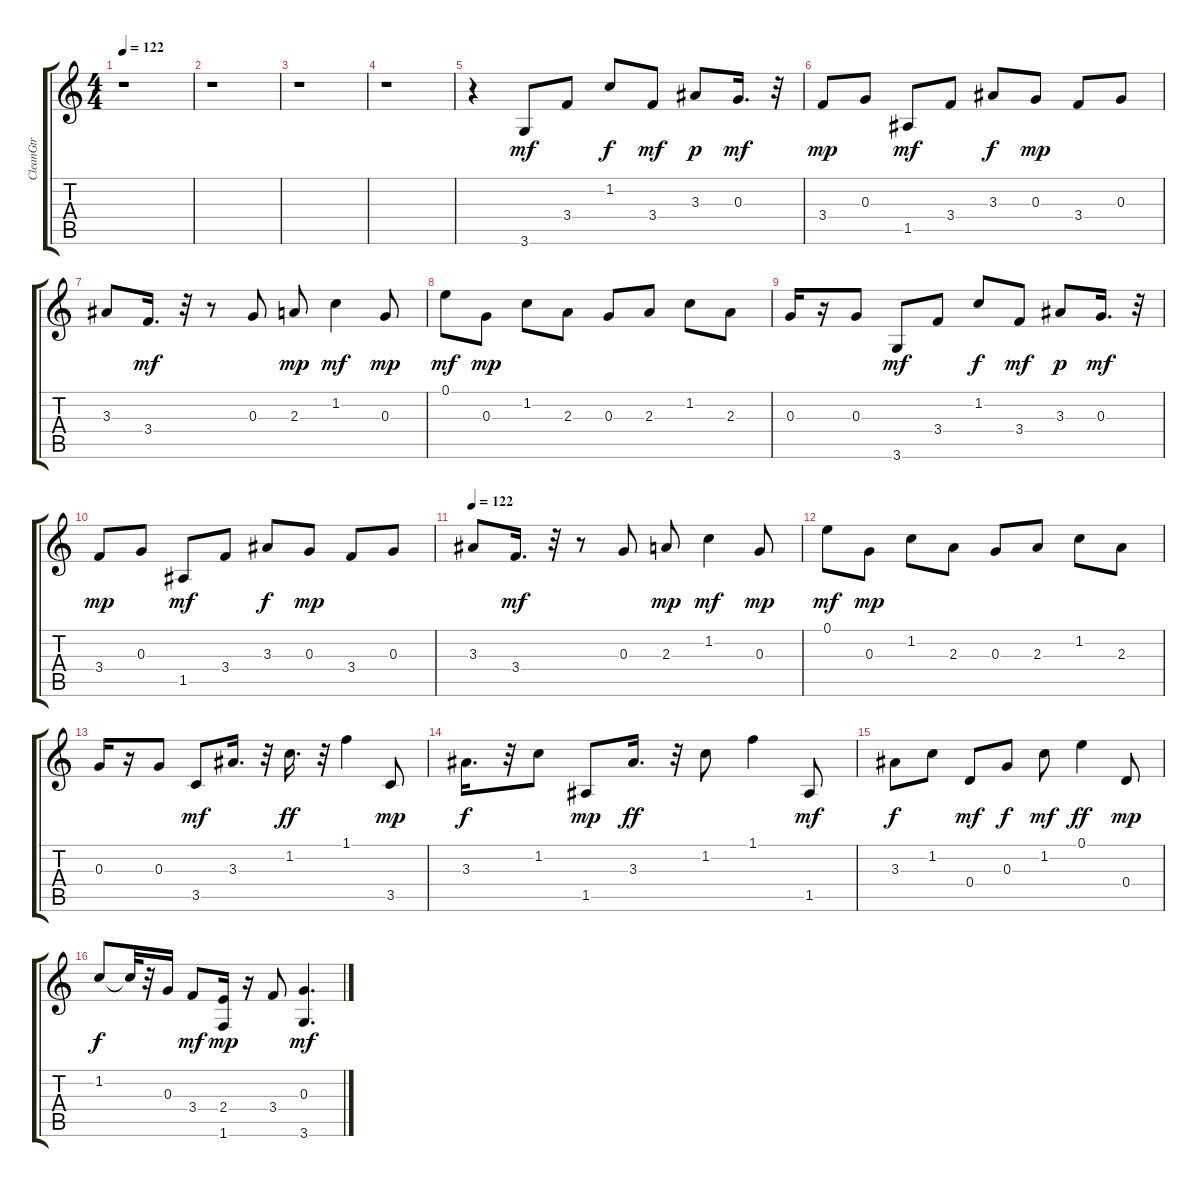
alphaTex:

\track ("CleanGtr" "CleanGtr") {instrument electricguitarclean}
\staff {score tabs}
\tuning (E4 B3 G3 D3 A2 E2) {hide}
\ts (4 4)
\tempo 122
\clef g2
\ks c
r.1{dy f} |
r.1 |
r.1 |
r.1 |
r.4 3.6.8{dy mf} 3.4.8 1.2.8{dy f} 3.4.8{dy mf} 3.3.8{dy p} 0.3.16{d dy mf} r.32 |
3.4.8{dy mp} 0.3.8 1.5.8{dy mf} 3.4.8 3.3.8{dy f} 0.3.8{dy mp} 3.4.8 0.3.8 |
3.3.8 3.4.16{d dy mf} r.32 r.8 0.3.8 2.3.8{dy mp} 1.2.4{dy mf} 0.3.8{dy mp} |
0.1.8{dy mf} 0.3.8{dy mp} 1.2.8 2.3.8 0.3.8 2.3.8 1.2.8 2.3.8 |
0.3.16 r.16 0.3.8 3.6.8{dy mf} 3.4.8 1.2.8{dy f} 3.4.8{dy mf} 3.3.8{dy p} 0.3.16{d dy mf} r.32 |
3.4.8{dy mp} 0.3.8 1.5.8{dy mf} 3.4.8 3.3.8{dy f} 0.3.8{dy mp} 3.4.8 0.3.8 |
\tempo 122
3.3.8 3.4.16{d dy mf} r.32 r.8 0.3.8 2.3.8{dy mp} 1.2.4{dy mf} 0.3.8{dy mp} |
0.1.8{dy mf} 0.3.8{dy mp} 1.2.8 2.3.8 0.3.8 2.3.8 1.2.8 2.3.8 |
0.3.16 r.16 0.3.8 3.5.8{dy mf} 3.3.16{d} r.32 1.2.16{d dy ff} r.32 1.1.4 3.5.8{dy mp} |
3.3.16{d dy f} r.32 1.2.8 1.5.8{dy mp} 3.3.16{d dy ff} r.32 1.2.8 1.1.4 1.5.8{dy mf} |
3.3.8{dy f} 1.2.8 0.4.8{dy mf} 0.3.8{dy f} 1.2.8{dy mf} 0.1.4{dy ff} 0.4.8{dy mp} |
1.2.8{dy f} 1.2{t}.32 r.32 0.3.16 3.4.8{dy mf} (2.4 1.6).16{dy mp} r.16 3.4.8 (0.3 3.6).4{d dy mf}
